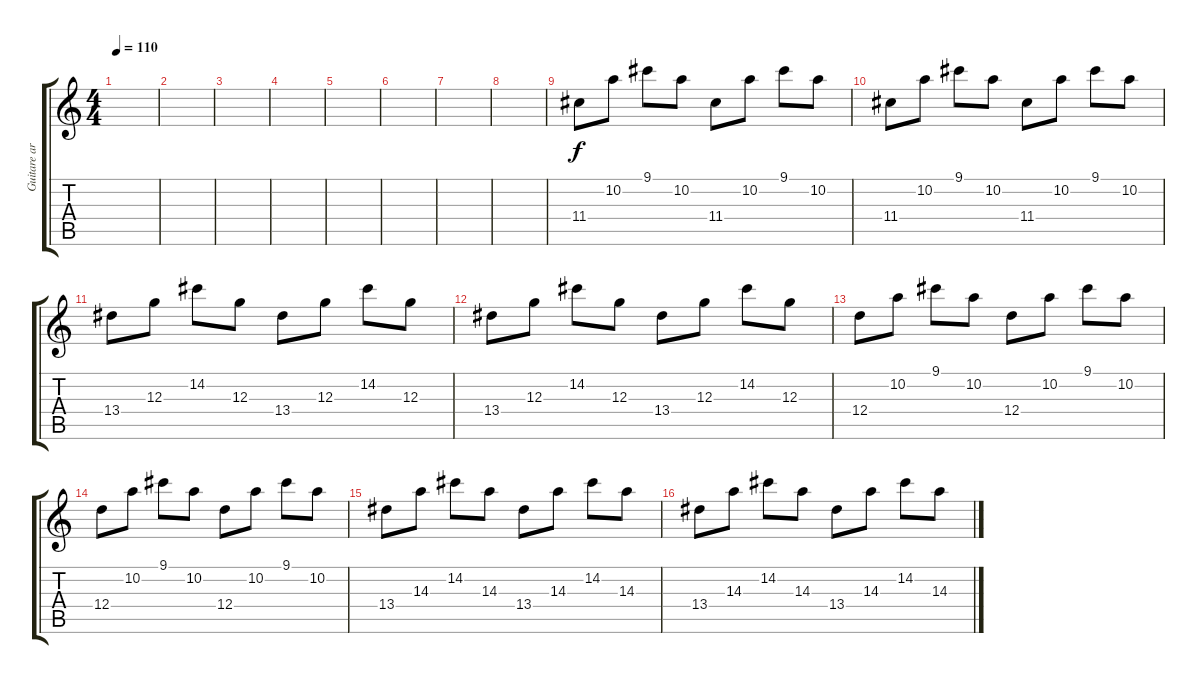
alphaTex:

\track ("Guitare arpège" "Guitare ar") {instrument electricguitarmuted}
\staff {score tabs}
\tuning (E4 B3 G3 D3 A2 E2) {hide}
\ts (4 4)
\tempo 110
\clef g2
\ks c
|
|
|
|
|
|
|
|
11.4.8 10.2.8 9.1.8 10.2.8 11.4.8 10.2.8 9.1.8 10.2.8 |
11.4.8 10.2.8 9.1.8 10.2.8 11.4.8 10.2.8 9.1.8 10.2.8 |
13.4.8 12.3.8 14.2.8 12.3.8 13.4.8 12.3.8 14.2.8 12.3.8 |
13.4.8 12.3.8 14.2.8 12.3.8 13.4.8 12.3.8 14.2.8 12.3.8 |
12.4.8 10.2.8 9.1.8 10.2.8 12.4.8 10.2.8 9.1.8 10.2.8 |
12.4.8 10.2.8 9.1.8 10.2.8 12.4.8 10.2.8 9.1.8 10.2.8 |
13.4.8 14.3.8 14.2.8 14.3.8 13.4.8 14.3.8 14.2.8 14.3.8 |
13.4.8 14.3.8 14.2.8 14.3.8 13.4.8 14.3.8 14.2.8 14.3.8
